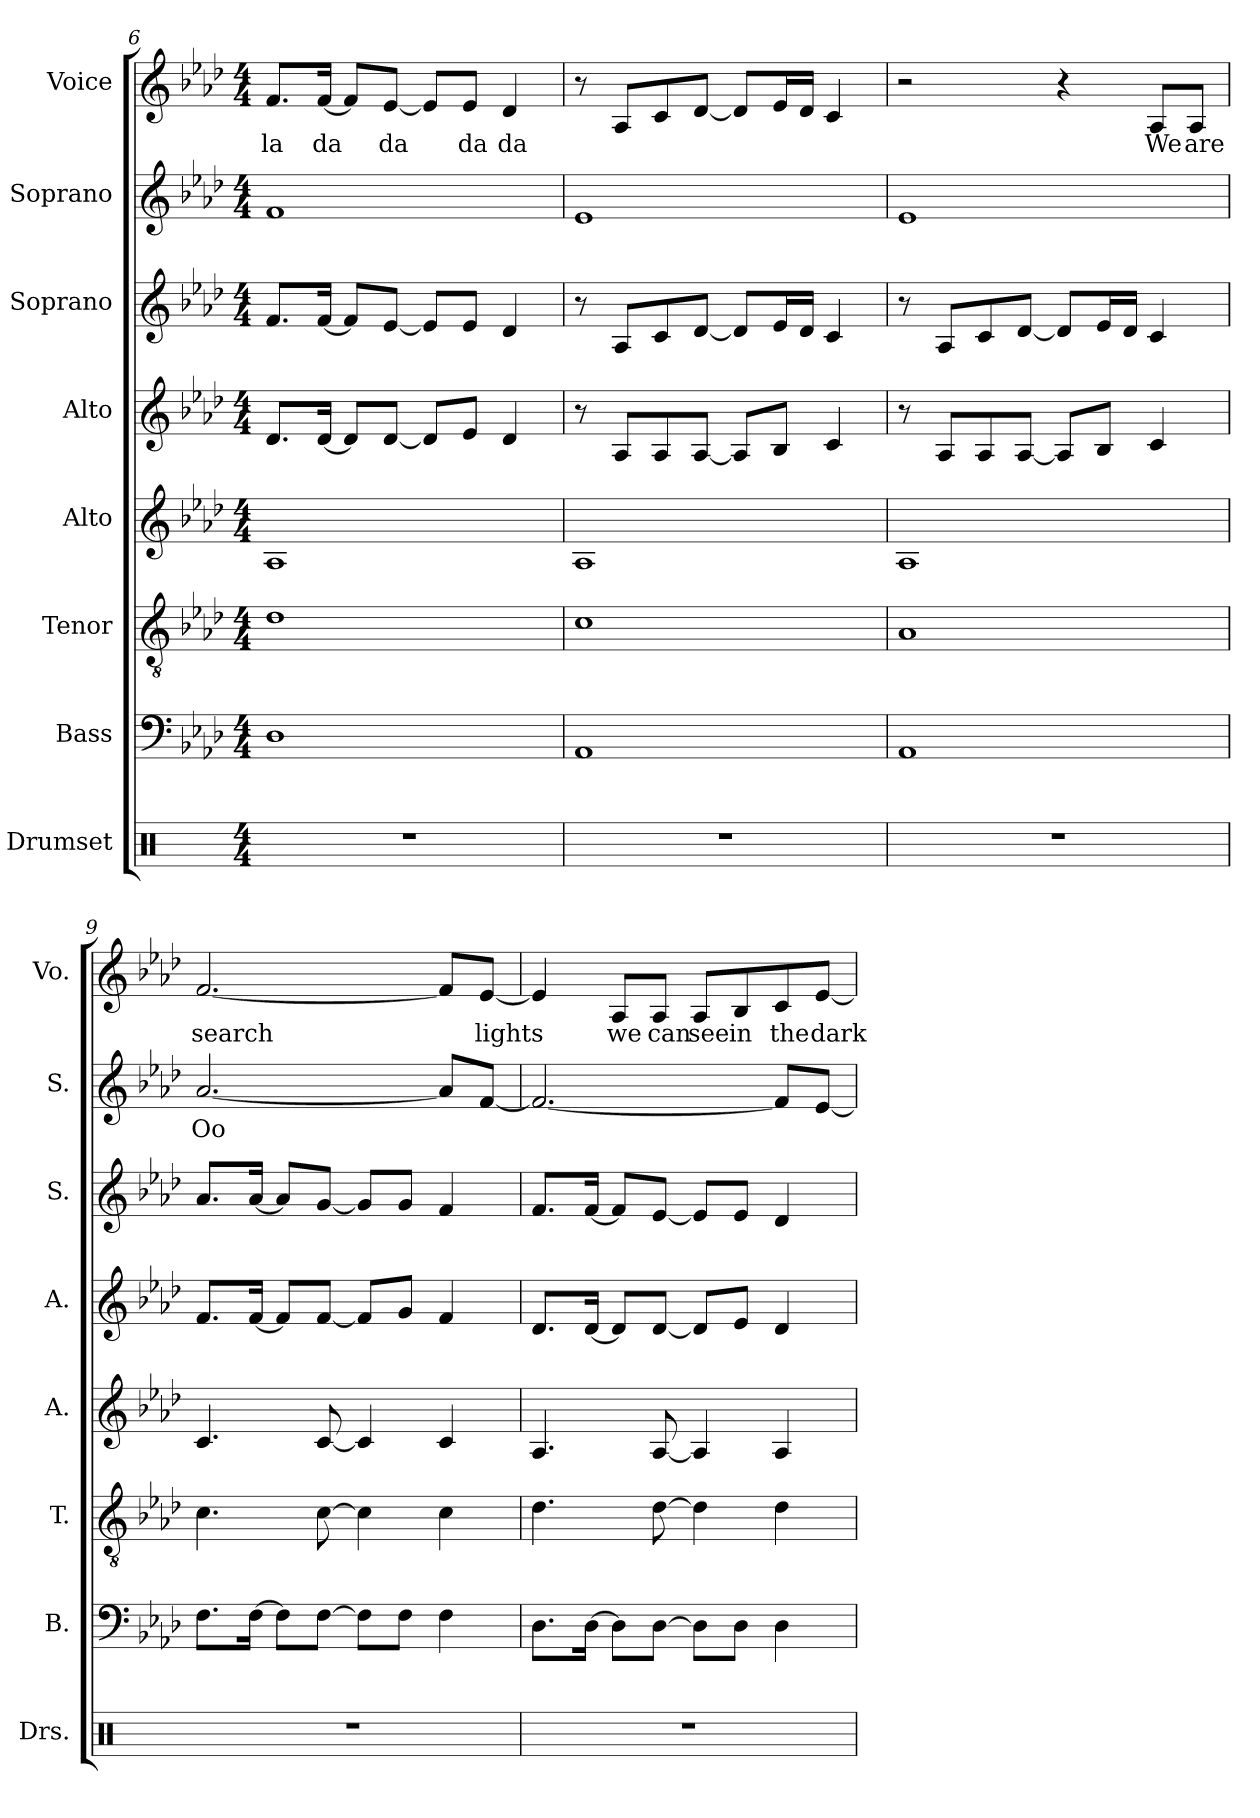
**kern	**kern	**kern	**kern	**kern	**kern	**kern	**text	**kern	**text
*part8	*part7	*part6	*part5	*part4	*part3	*part2	*part2	*part1	*part1
*staff8	*staff7	*staff6	*staff5	*staff4	*staff3	*staff2	*staff2	*staff1	*staff1
*I"Drumset	*I"Bass	*I"Tenor	*I"Alto	*I"Alto	*I"Soprano	*I"Soprano	*	*I"Voice	*
*I'Drs.	*I'B.	*I'T.	*I'A.	*I'A.	*I'S.	*I'S.	*	*I'Vo.	*
*clefX	*clefF4	*clefGv2	*clefG2	*clefG2	*clefG2	*clefG2	*	*clefG2	*
*k[]	*k[b-e-a-d-]	*k[b-e-a-d-]	*k[b-e-a-d-]	*k[b-e-a-d-]	*k[b-e-a-d-]	*k[b-e-a-d-]	*	*k[b-e-a-d-]	*
*M4/4	*M4/4	*M4/4	*M4/4	*M4/4	*M4/4	*M4/4	*	*M4/4	*
=6	=6	=6	=6	=6	=6	=6	=6	=6	=6
!	!	!	!	!	!	!	!	!	!LO:LY:b
1r	1D-	1d-	1A-	8.d-/L	8.f/L	1f	.	8.f/L	la
!	!	!	!	!	!	!	!	!	!LO:LY:b
.	.	.	.	[16d-/Jk	[16f/Jk	.	.	[16f/Jk	da
.	.	.	.	8d-/L]	8f/L]	.	.	8f/L]	.
!	!	!	!	!	!	!	!	!	!LO:LY:b
.	.	.	.	[8d-/J	[8e-/J	.	.	[8e-/J	da
.	.	.	.	8d-/L]	8e-/L]	.	.	8e-/L]	.
!	!	!	!	!	!	!	!	!	!LO:LY:b
.	.	.	.	8e-/J	8e-/J	.	.	8e-/J	da
!	!	!	!	!	!	!	!	!	!LO:LY:b
.	.	.	.	4d-/	4d-/	.	.	4d-/	da
=7	=7	=7	=7	=7	=7	=7	=7	=7	=7
1r	1AA-	1c	1A-	8r	8r	1e-	.	8r	.
.	.	.	.	8A-/L	8A-/L	.	.	8A-/L	.
.	.	.	.	8A-/	8c/	.	.	8c/	.
.	.	.	.	[8A-/J	[8d-/J	.	.	[8d-/J	.
.	.	.	.	8A-/L]	8d-/L]	.	.	8d-/L]	.
.	.	.	.	8B-/J	16e-/L	.	.	16e-/L	.
.	.	.	.	.	16d-/JJ	.	.	16d-/JJ	.
.	.	.	.	4c/	4c/	.	.	4c/	.
=8	=8	=8	=8	=8	=8	=8	=8	=8	=8
1r	1AA-	1A-	1A-	8r	8r	1e-	.	2r	.
.	.	.	.	8A-/L	8A-/L	.	.	.	.
.	.	.	.	8A-/	8c/	.	.	.	.
.	.	.	.	[8A-/J	[8d-/J	.	.	.	.
.	.	.	.	8A-/L]	8d-/L]	.	.	4r	.
.	.	.	.	8B-/J	16e-/L	.	.	.	.
.	.	.	.	.	16d-/JJ	.	.	.	.
!	!	!	!	!	!	!	!	!	!LO:LY:b
.	.	.	.	4c/	4c/	.	.	8A-/L	We
!	!	!	!	!	!	!	!	!	!LO:LY:b
.	.	.	.	.	.	.	.	8A-/J	are
!!LO:PB:g=z
=9	=9	=9	=9	=9	=9	=9	=9	=9	=9
!	!	!	!	!	!	!	!LO:LY:b	!	!LO:LY:b
1r	8.F\L	4.c\	4.c/	8.f/L	8.a-/L	[2.a-/	Oo	[2.f/	search
.	[16F\Jk	.	.	[16f/Jk	[16a-/Jk	.	.	.	.
.	8F\L]	.	.	8f/L]	8a-/L]	.	.	.	.
.	[8F\J	[8c\	[8c/	[8f/J	[8g/J	.	.	.	.
.	8F\L]	4c\]	4c/]	8f/L]	8g/L]	.	.	.	.
.	8F\J	.	.	8g/J	8g/J	.	.	.	.
.	4F\	4c\	4c/	4f/	4f/	8a-/L]	.	8f/L]	.
!	!	!	!	!	!	!	!	!	!LO:LY:b
.	.	.	.	.	.	[8f/J	.	[8e-/J	lights
=10	=10	=10	=10	=10	=10	=10	=10	=10	=10
1r	8.D-\L	4.d-\	4.A-/	8.d-/L	8.f/L	2.f/_	.	4e-/]	.
.	[16D-\Jk	.	.	[16d-/Jk	[16f/Jk	.	.	.	.
!	!	!	!	!	!	!	!	!	!LO:LY:b
.	8D-\L]	.	.	8d-/L]	8f/L]	.	.	8A-/L	we
!	!	!	!	!	!	!	!	!	!LO:LY:b
.	[8D-\J	[8d-\	[8A-/	[8d-/J	[8e-/J	.	.	8A-/J	can
!	!	!	!	!	!	!	!	!	!LO:LY:b
.	8D-\L]	4d-\]	4A-/]	8d-/L]	8e-/L]	.	.	8A-/L	see
!	!	!	!	!	!	!	!	!	!LO:LY:b
.	8D-\J	.	.	8e-/J	8e-/J	.	.	8B-/	in
!	!	!	!	!	!	!	!	!	!LO:LY:b
.	4D-\	4d-\	4A-/	4d-/	4d-/	8f/L]	.	8c/	the
!	!	!	!	!	!	!	!	!	!LO:LY:b
.	.	.	.	.	.	[8e-/J	.	[8e-/J	dark
=	=	=	=	=	=	=	=	=	=
*-	*-	*-	*-	*-	*-	*-	*-	*-	*-
